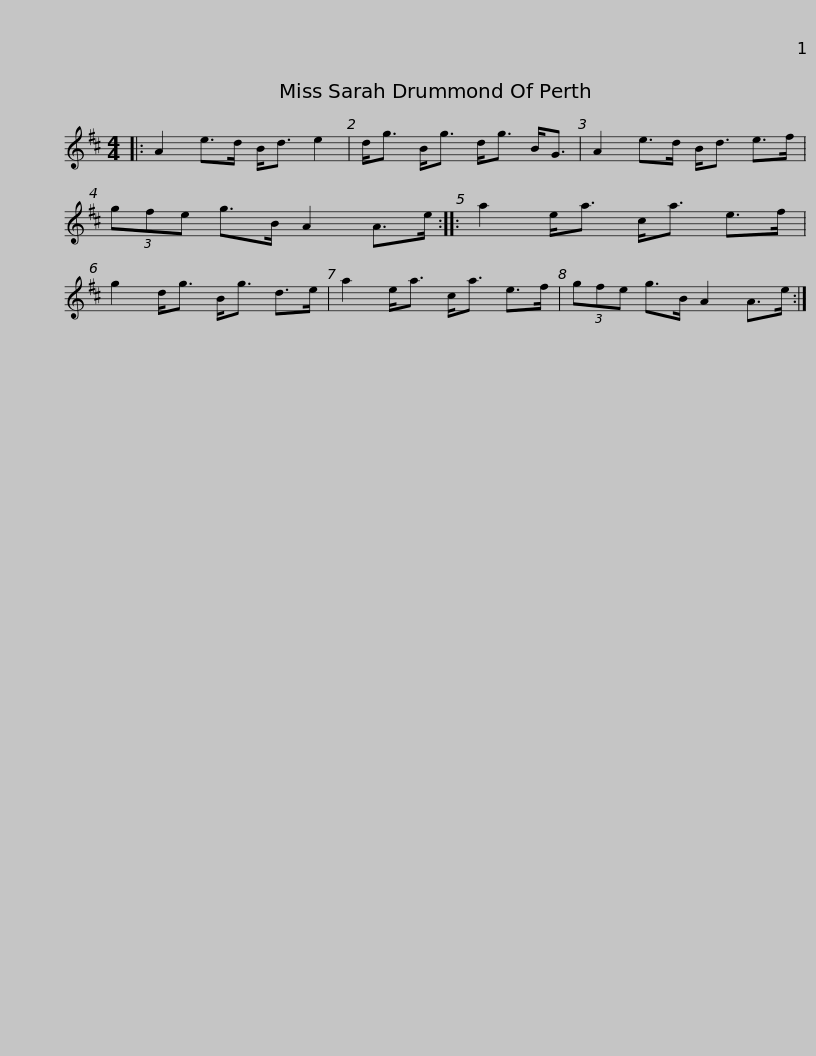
X:1
L:1/8
M:4/4
I:linebreak $
K:D
V:1 treble
V:1
|: A2 e>d B<d e2 | d<g B<g d<g B<G | A2 e>d B<d e>f | (3gfe g>B A2 A>e :: a2 e<a c<a e>f |$ %5
 g2 d<g B<g d>e | a2 e<a c<a e>f | (3gfe g>B A2 A>e :| %8
